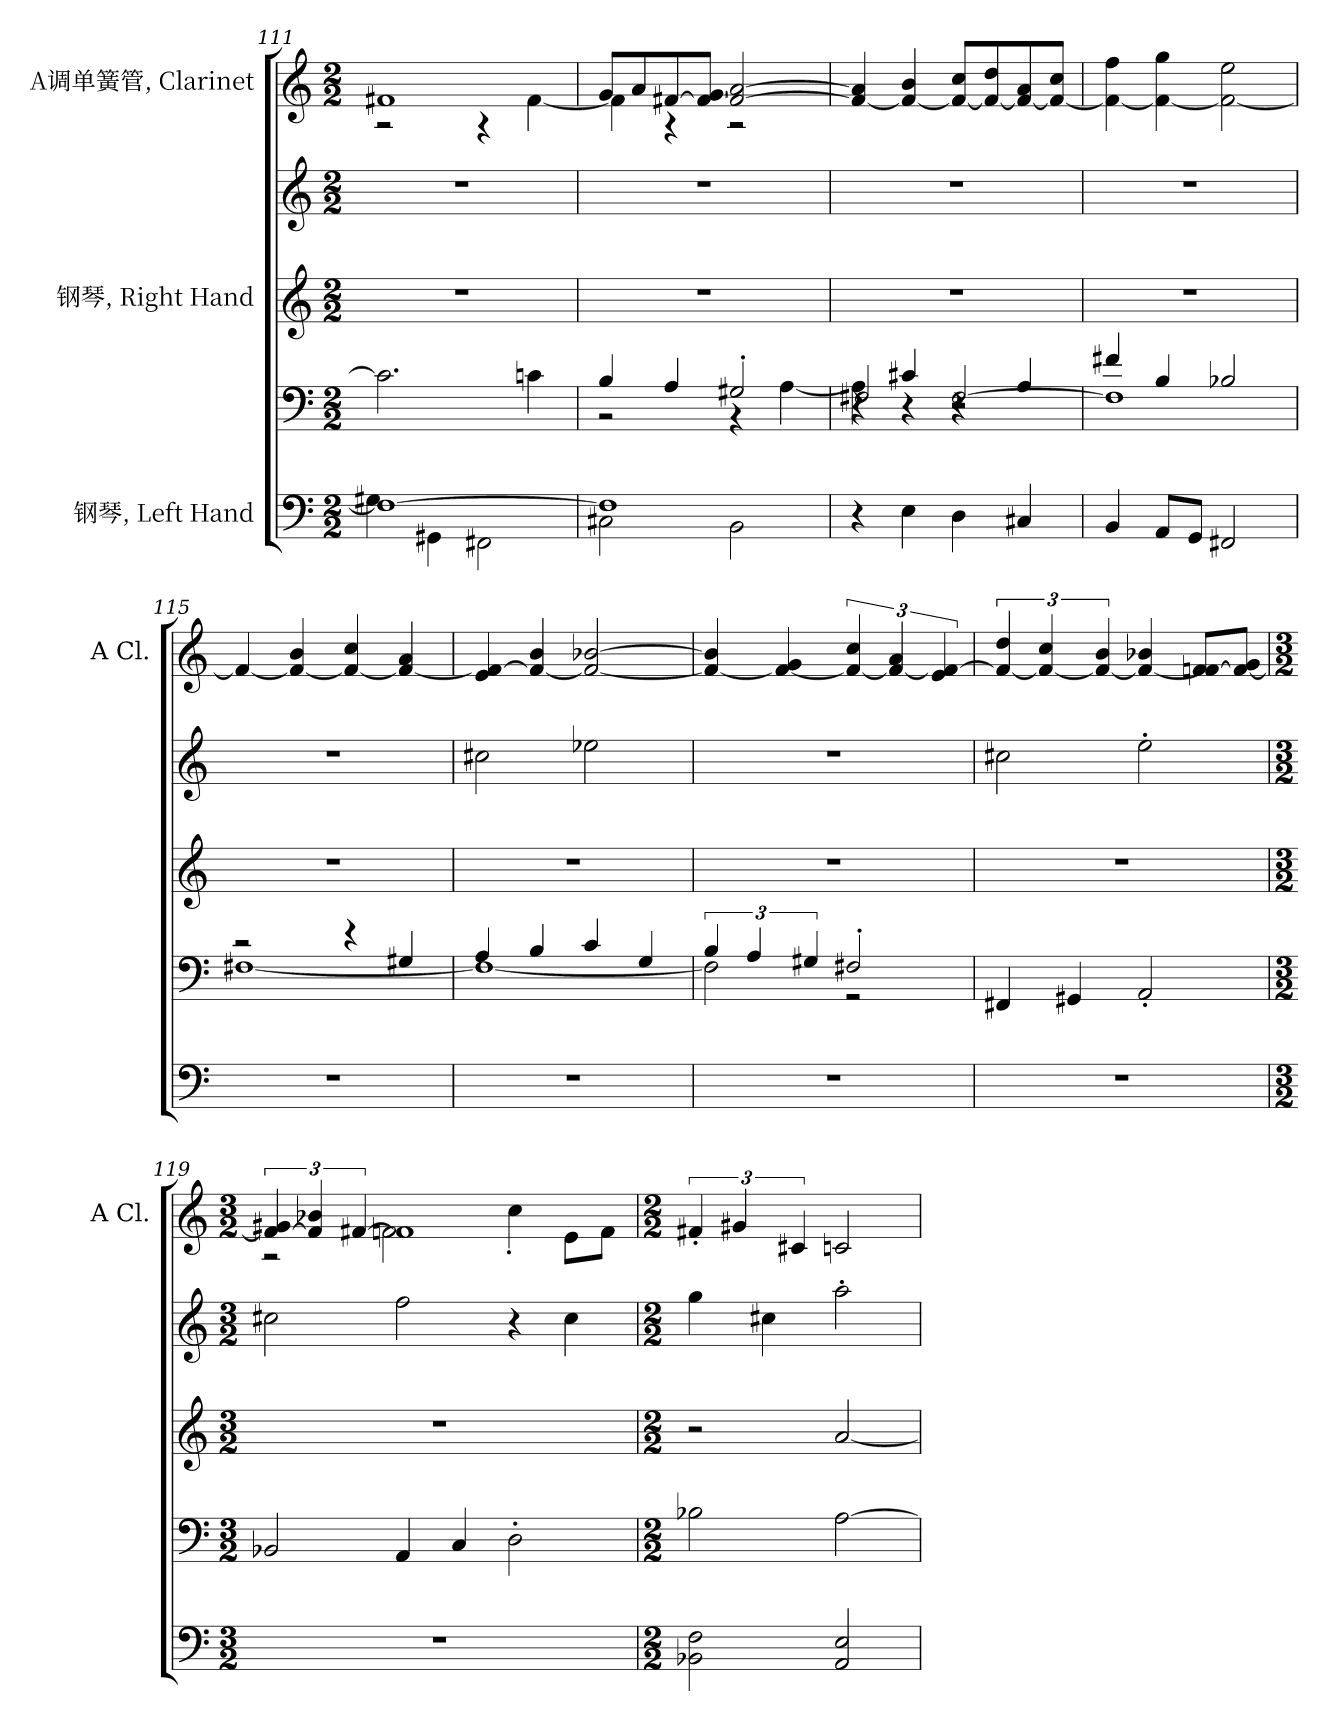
**kern	**kern	**kern	**kern	**kern
*part3	*part3	*part2	*part2	*part1
*staff5	*staff4	*staff3	*staff2	*staff1
*I"钢琴, Left Hand	*	*I"钢琴, Right Hand	*	*I"A调单簧管, Clarinet
*	*	*	*	*I'A Cl.
*clefF4	*clefF4	*clefG2	*clefG2	*clefG2
*	*	*	*	*ITrd2c3
*k[]	*k[]	*k[]	*k[]	*k[f#c#g#]
*M2/2	*M2/2	*M2/2	*M2/2	*M2/2
=111	=111	=111	=111	=111
*^	*	*	*	*^
1F#_	4G#X\	2.c#\]	1r	1r	1d#X	2r
.	4GG#X\	.	.	.	.	.
.	2FF#X\	.	.	.	.	4r
.	.	4cn\	.	.	.	[4d#\
=112	=112	=112	=112	=112	=112	=112
*	*	*^	*	*	*	*
1F#]	2C#X\	4B/	2r	1r	1r	8e/L	4d#\]
.	.	.	.	.	.	8f#/	.
.	.	4A/	.	.	.	[8d#X/	4r
.	.	.	.	.	.	8d#/_ 8e/J	.
.	2BB\	2G#X'/	4r	.	.	2d#/_ [2f#/	2r
.	.	.	[4A\	.	.	.	.
*v	*v	*	*	*	*	*v	*v
=113	=113	=113	=113	=113	=113
*	*	*^	*	*	*
4r	4r	4A\]	2F#X/	1r	1r	4d#/_ 4f#/]
4E\	4c#X/	4r	.	.	.	4d#/_ 4g#/
4D\	4r	2r	[2F#/	.	.	8d#/_ 8a/L
.	.	.	.	.	.	8d#/_ 8b/
4C#X/	4A/	.	.	.	.	8d#/_ 8f#/
.	.	.	.	.	.	8d#/_ 8a/J
*	*	*v	*v	*	*	*
!!LO:LB:g=z
=114	=114	=114	=114	=114	=114
4BB/	4f#X/	1F#]	1r	1r	4d#\_ 4dd\
8AA/L	4B/	.	.	.	4d#\_ 4ee\
8GG/J	.	.	.	.	.
2FF#X/	2B-X/	.	.	.	2d#\_ 2cc#\
=115	=115	=115	=115	=115	=115
1r	2r	[1F#X	1r	1r	4d#/_
.	.	.	.	.	4d#/_ 4g#/
.	4r	.	.	.	4d#/_ 4a/
.	4G#X/	.	.	.	4d#/_ 4f#/
=116	=116	=116	=116	=116	=116
1r	4A/	1F#_	1r	2cc#X\	4c#/ 4d#/_
.	4B/	.	.	.	4d#/_ 4g#/
.	4c/	.	.	2ee-X\	2d#/_ [2gn/
.	4G/	.	.	.	.
=117	=117	=117	=117	=117	=117
1r	6B/	2F#\]	1r	1r	4d#/_ 4g/]
.	6A/	.	.	.	.
.	.	.	.	.	4d#/_ 4e/
.	6G#X/	.	.	.	.
.	2F#X'/	2r	.	.	6d#/_ 6a/
.	.	.	.	.	6d#/_ 6f#/
.	.	.	.	.	6c#/ 6d#/_
*	*v	*v	*	*	*
!!LO:PB:g=z
=118	=118	=118	=118	=118
1r	4FF#X/	1r	2cc#X\	6d#/_ 6b/
.	.	.	.	6d#/_ 6a/
.	4GG#X/	.	.	.
.	.	.	.	6d#/_ 6g#/
.	2AA'/	.	2ee'\	4d#/_ 4gn/
.	.	.	.	8dn/ 8d#/_L
.	.	.	.	8d#/_ 8e/J
=119	=119	=119	=119	=119
*M3/2	*M3/2	*M3/2	*M3/2	*M3/2
*	*	*	*	*^
1.r	2BB-X/	1.r	2cc#X\	6d#/_ 6e#X/	2r
.	.	.	.	6d#/] 6gn/	.
.	.	.	.	[6d#X/	.
.	4AA/	.	2ff\	1d#]	2dn\
.	4C/	.	.	.	.
.	2D'\	.	4r	.	4a'\
.	.	.	4cc#\	.	8c#\L
.	.	.	.	.	8d\J
*	*	*	*	*v	*v
=120	=120	=120	=120	=120
*M2/2	*M2/2	*M2/2	*M2/2	*M2/2
2BB-X\ 2F\	2B-X\	2r	4gg\	6d#X'/
.	.	.	.	6e#X/
.	.	.	4cc#X\	.
.	.	.	.	6A#X/
2AA/ 2E/	[2A\	[2a/	2aa'\	2An/
=	=	=	=	=
*-	*-	*-	*-	*-
